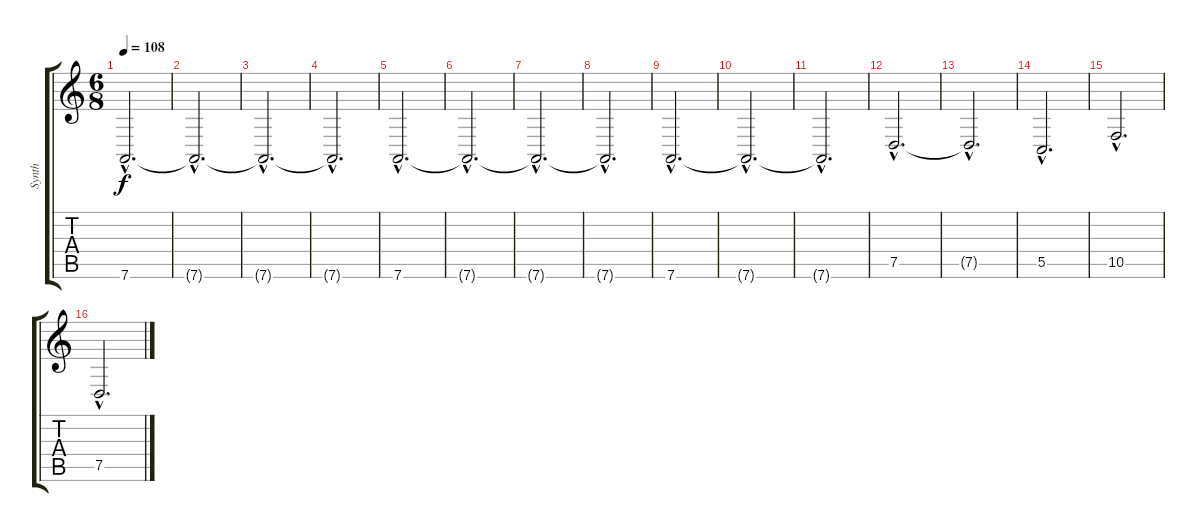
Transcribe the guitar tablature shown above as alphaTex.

\track ("Synth" "Synth") {instrument choiraahs}
\staff {score tabs}
\tuning (D4 A3 F3 C3 G2 D2) {hide}
\ts (6 8)
\tempo 108
\clef g2
\ks c
7.6{hac}.2{d dy f} |
7.6{hac t}.2{d} |
7.6{hac t}.2{d} |
7.6{hac t}.2{d} |
7.6{hac}.2{d} |
7.6{hac t}.2{d} |
7.6{hac t}.2{d} |
7.6{hac t}.2{d} |
7.6{hac}.2{d} |
7.6{hac t}.2{d} |
7.6{hac t}.2{d} |
\section ("" "")
7.5{hac}.2{d} |
7.5{hac t}.2{d} |
5.5{hac}.2{d} |
10.5{hac}.2{d} |
7.5{hac}.2{d}
